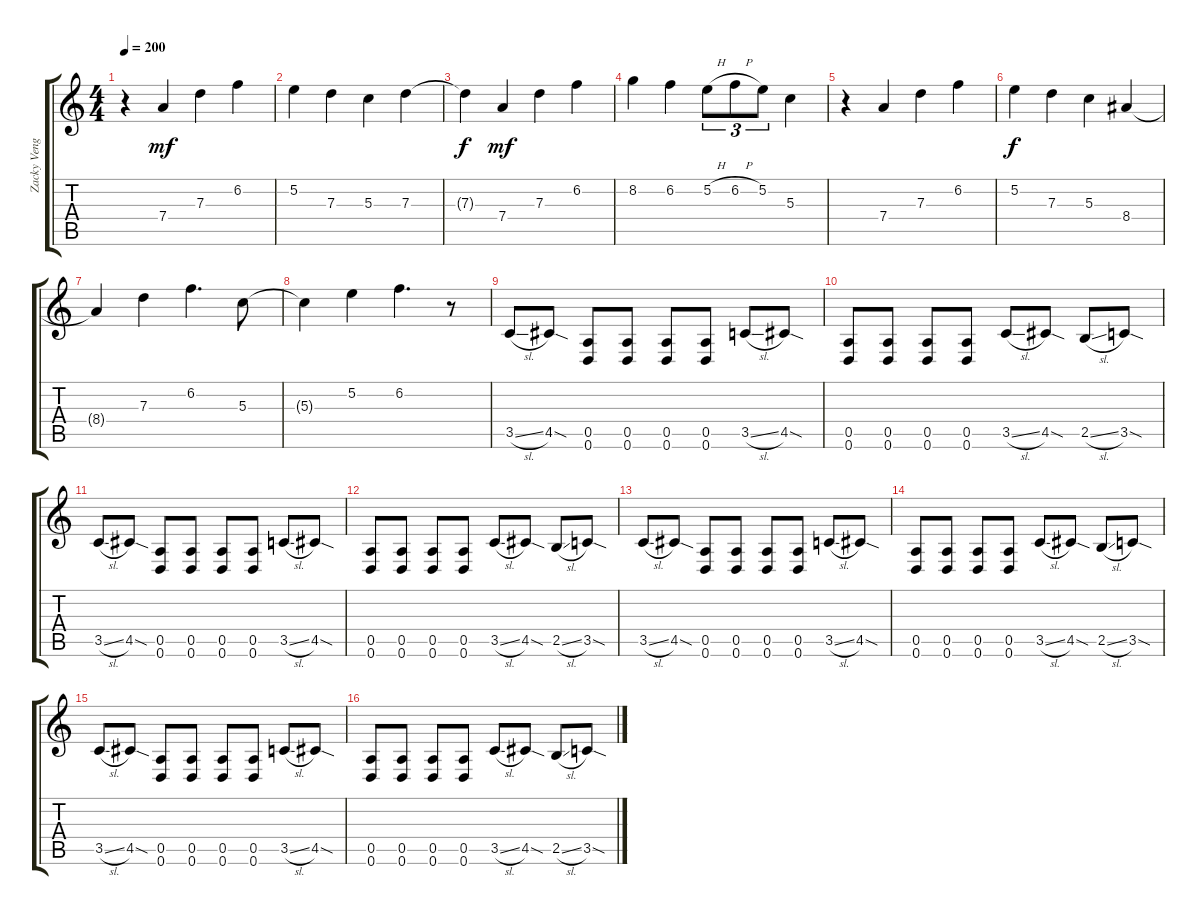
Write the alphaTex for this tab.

\track ("Zacky Vengence" "Zacky Veng") {instrument distortionguitar}
\staff {score tabs}
\tuning (E4 B3 G3 D3 A2 D2) {hide}
\ts (4 4)
\tempo 200
\clef g2
\ks c
r.4{dy mf} 7.4.4 7.3.4 6.2.4 |
5.2.4 7.3.4 5.3.4 7.3.4 |
7.3{t}.4{dy f} 7.4.4{dy mf} 7.3.4 6.2.4 |
8.2.4 6.2.4 5.2{h}.8{tu (3 2)} 6.2{h}.8{tu (3 2)} 5.2.8{tu (3 2)} 5.3.4 |
r.4 7.4.4 7.3.4 6.2.4 |
5.2.4{dy f} 7.3.4 5.3.4 8.4.4 |
8.4{t}.4 7.3.4 6.2.4{d} 5.3.8 |
5.3{t}.4 5.2.4 6.2.4{d} r.8 |
3.5{sl}.8 4.5{sod}.8 (0.5 0.6).8 (0.5 0.6).8 (0.5 0.6).8 (0.5 0.6).8 3.5{sl}.8 4.5{sod}.8 |
(0.5 0.6).8 (0.5 0.6).8 (0.5 0.6).8 (0.5 0.6).8 3.5{sl}.8 4.5{sod}.8 2.5{sl}.8 3.5{sod}.8 |
3.5{sl}.8 4.5{sod}.8 (0.5 0.6).8 (0.5 0.6).8 (0.5 0.6).8 (0.5 0.6).8 3.5{sl}.8 4.5{sod}.8 |
(0.5 0.6).8 (0.5 0.6).8 (0.5 0.6).8 (0.5 0.6).8 3.5{sl}.8 4.5{sod}.8 2.5{sl}.8 3.5{sod}.8 |
3.5{sl}.8 4.5{sod}.8 (0.5 0.6).8 (0.5 0.6).8 (0.5 0.6).8 (0.5 0.6).8 3.5{sl}.8 4.5{sod}.8 |
(0.5 0.6).8 (0.5 0.6).8 (0.5 0.6).8 (0.5 0.6).8 3.5{sl}.8 4.5{sod}.8 2.5{sl}.8 3.5{sod}.8 |
3.5{sl}.8 4.5{sod}.8 (0.5 0.6).8 (0.5 0.6).8 (0.5 0.6).8 (0.5 0.6).8 3.5{sl}.8 4.5{sod}.8 |
(0.5 0.6).8 (0.5 0.6).8 (0.5 0.6).8 (0.5 0.6).8 3.5{sl}.8 4.5{sod}.8 2.5{sl}.8 3.5{sod}.8
